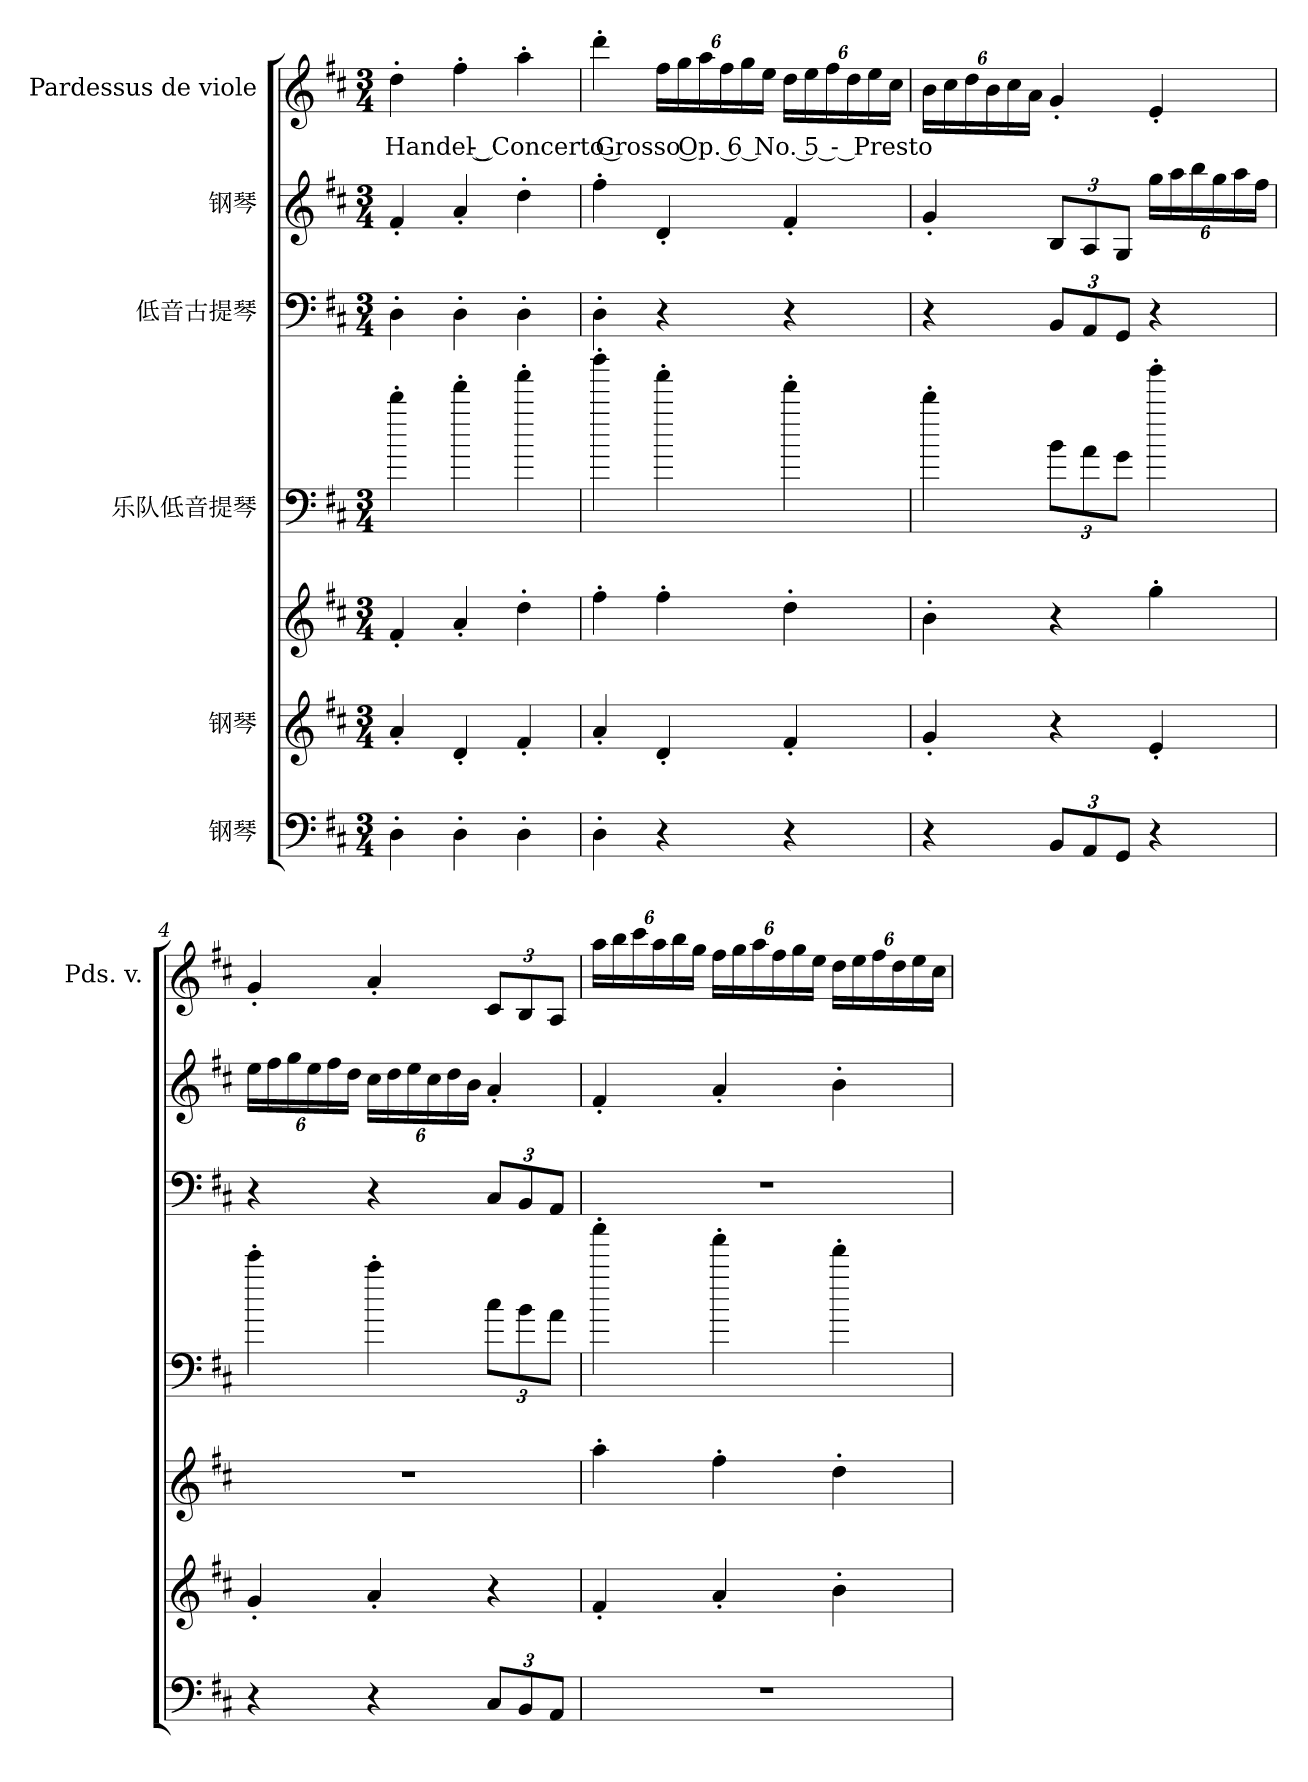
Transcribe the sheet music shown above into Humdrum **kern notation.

**kern	**kern	**kern	**kern	**kern	**kern	**kern	**text
*part6	*part5	*part5	*part4	*part3	*part2	*part1	*part1
*staff7	*staff6	*staff5	*staff4	*staff3	*staff2	*staff1	*staff1
*I"钢琴	*I"钢琴	*	*I"乐队低音提琴	*I"低音古提琴	*I"钢琴	*I"Pardessus de viole	*
*	*	*	*	*	*	*I'Pds. v.	*
*clefF4	*clefG2	*clefG2	*clefF4	*clefF4	*clefG2	*clefG2	*
*	*	*	*ITrd7c12	*	*	*	*
*k[f#c#]	*k[f#c#]	*k[f#c#]	*k[f#c#]	*k[f#c#]	*k[f#c#]	*k[f#c#]	*
*M3/4	*M3/4	*M3/4	*M3/4	*M3/4	*M3/4	*M3/4	*
*MM79	*MM79	*MM79	*MM79	*MM79	*MM79	*MM79	*
=1	=1	=1	=1	=1	=1	=1	=1
4D'\	4a'/	4f#'/	4dd'\	4D'\	4f#'/	4dd'\	Handel - Concerto Grosso Op. 6 No. 5 - Presto
4D'\	4d'/	4a'/	4ff#'\	4D'\	4a'/	4ff#'\	.
4D'\	4f#'/	4dd'\	4aa'\	4D'\	4dd'\	4aa'\	.
!!LO:PB:g=z
=2	=2	=2	=2	=2	=2	=2	=2
4D'\	4a'/	4ff#'\	4ddd'\	4D'\	4ff#'\	4ddd'\	.
*	*	*	*	*	*	*Xbrackettup	*
4r	4d'/	4ff#'\	4aa'\	4r	4d'/	24ff#\LL	.
.	.	.	.	.	.	24gg\	.
.	.	.	.	.	.	24aa\	.
.	.	.	.	.	.	24ff#\	.
.	.	.	.	.	.	24gg\	.
.	.	.	.	.	.	24ee\JJ	.
4r	4f#'/	4dd'\	4ff#'\	4r	4f#'/	24dd\LL	.
.	.	.	.	.	.	24ee\	.
.	.	.	.	.	.	24ff#\	.
.	.	.	.	.	.	24dd\	.
.	.	.	.	.	.	24ee\	.
.	.	.	.	.	.	24cc#\JJ	.
=3	=3	=3	=3	=3	=3	=3	=3
4r	4g'/	4b'\	4dd'\	4r	4g'/	24b\LL	.
.	.	.	.	.	.	24cc#\	.
.	.	.	.	.	.	24dd\	.
.	.	.	.	.	.	24b\	.
.	.	.	.	.	.	24cc#\	.
.	.	.	.	.	.	24a\JJ	.
*Xbrackettup	*	*	*Xbrackettup	*Xbrackettup	*Xbrackettup	*	*
12BB/L	4r	4r	12B\L	12BB/L	12B/L	4g'/	.
12AA/	.	.	12A\	12AA/	12A/	.	.
12GG/J	.	.	12G\J	12GG/J	12G/J	.	.
4r	4e'/	4gg'\	4bb'\	4r	24gg\LL	4e'/	.
.	.	.	.	.	24aa\	.	.
.	.	.	.	.	24bb\	.	.
.	.	.	.	.	24gg\	.	.
.	.	.	.	.	24aa\	.	.
.	.	.	.	.	24ff#\JJ	.	.
!!LO:PB:g=z
=4	=4	=4	=4	=4	=4	=4	=4
4r	4g'/	2.r	4ee'\	4r	24ee\LL	4g'/	.
.	.	.	.	.	24ff#\	.	.
.	.	.	.	.	24gg\	.	.
.	.	.	.	.	24ee\	.	.
.	.	.	.	.	24ff#\	.	.
.	.	.	.	.	24dd\JJ	.	.
4r	4a'/	.	4cc#'\	4r	24cc#\LL	4a'/	.
.	.	.	.	.	24dd\	.	.
.	.	.	.	.	24ee\	.	.
.	.	.	.	.	24cc#\	.	.
.	.	.	.	.	24dd\	.	.
.	.	.	.	.	24b\JJ	.	.
12C#/L	4r	.	12c#\L	12C#/L	4a'/	12c#/L	.
12BB/	.	.	12B\	12BB/	.	12B/	.
12AA/J	.	.	12A\J	12AA/J	.	12A/J	.
=5	=5	=5	=5	=5	=5	=5	=5
2.r	4f#'/	4aa'\	4ccc#'\	2.r	4f#'/	24aa\LL	.
.	.	.	.	.	.	24bb\	.
.	.	.	.	.	.	24ccc#\	.
.	.	.	.	.	.	24aa\	.
.	.	.	.	.	.	24bb\	.
.	.	.	.	.	.	24gg\JJ	.
.	4a'/	4ff#'\	4aa'\	.	4a'/	24ff#\LL	.
.	.	.	.	.	.	24gg\	.
.	.	.	.	.	.	24aa\	.
.	.	.	.	.	.	24ff#\	.
.	.	.	.	.	.	24gg\	.
.	.	.	.	.	.	24ee\JJ	.
.	4b'\	4dd'\	4ff#'\	.	4b'\	24dd\LL	.
.	.	.	.	.	.	24ee\	.
.	.	.	.	.	.	24ff#\	.
.	.	.	.	.	.	24dd\	.
.	.	.	.	.	.	24ee\	.
.	.	.	.	.	.	24cc#\JJ	.
=	=	=	=	=	=	=	=
*-	*-	*-	*-	*-	*-	*-	*-
